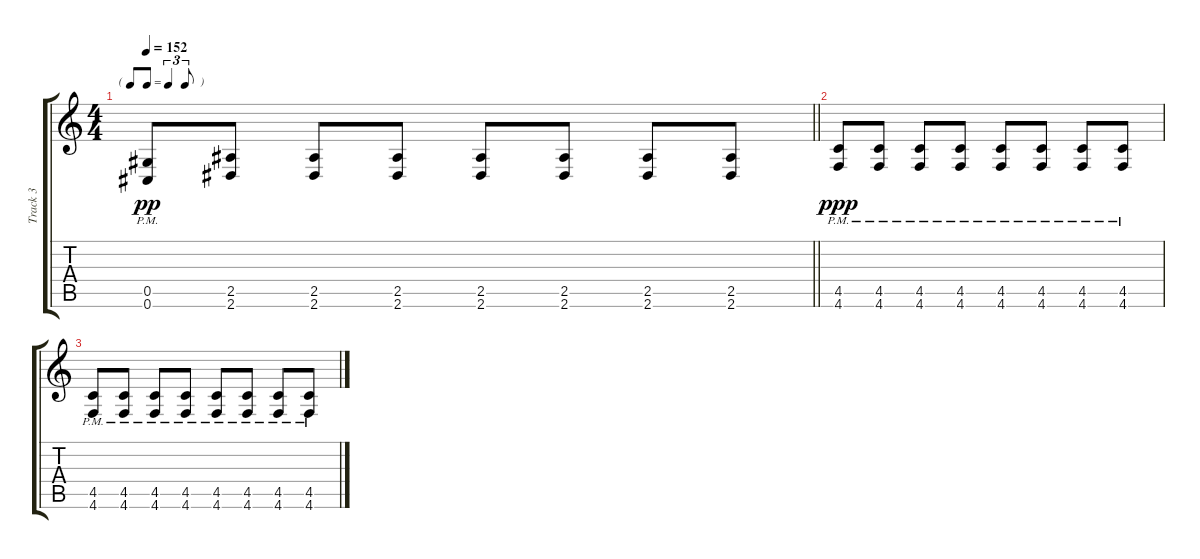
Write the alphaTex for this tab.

\track ("Track 3" "Track 3") {instrument distortionguitar}
\staff {score tabs}
\tuning (Eb4 Bb3 Gb3 Db3 Ab2 Db2) {hide}
\ts (4 4)
\tf triplet8th
\tempo 152
\clef g2
\barLineRight lightlight
\ks c
(0.5{pm} 0.6).8{dy pp} (2.5 2.6).8 (2.5 2.6).8 (2.5 2.6).8 (2.5 2.6).8 (2.5 2.6).8 (2.5 2.6).8 (2.5 2.6).8 |
(4.5{pm} 4.6{pm}).8{dy ppp} (4.5{pm} 4.6{pm}).8 (4.5{pm} 4.6{pm}).8 (4.5{pm} 4.6{pm}).8 (4.5{pm} 4.6{pm}).8 (4.5{pm} 4.6{pm}).8 (4.5{pm} 4.6{pm}).8 (4.5{pm} 4.6{pm}).8 |
(4.5{pm} 4.6{pm}).8 (4.5{pm} 4.6{pm}).8 (4.5{pm} 4.6{pm}).8 (4.5{pm} 4.6{pm}).8 (4.5{pm} 4.6{pm}).8 (4.5{pm} 4.6{pm}).8 (4.5{pm} 4.6{pm}).8 (4.5{pm} 4.6{pm}).8
